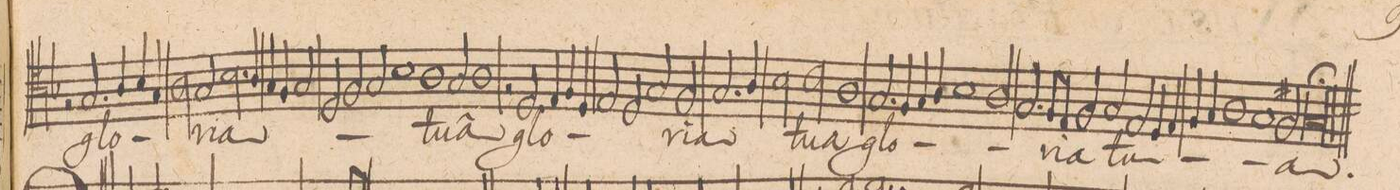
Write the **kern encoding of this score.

**kern	**text
*I"BASSVS.	*
*clefC4	*
*k[b-]	*
*met(C|)	*
*M2/1	*
2rF	.
2.G/	glo-
4A/	.
4B-/	.
4G/	.
=36-	=36-
2A\	.
2G/	-ri-
2.B-\	-a
4A/	.
=37-	=37-
4G/	.
4F/	.
2G/	.
2D/	.
2F/	.
=38-	=38-
2G/	.
1B-	.
1A\	.
=39-	=39-
2G/	tu-
1A	-a
=40-	=40-
2rF	.
2.D/	glo-
4E/	.
4F/	.
4D/	.
=41-	=41-
2E/	.
2D/	.
2G/	.
2F/	-ri-
=42-	=42-
2.G/	-a
4A/	.
2B-\	.
2c\	tu-
=43-	=43-
1A	-a
2.G/	glo-
4F/	.
=44-	=44-
4G/	.
4A/	.
1B-	.
2A/	.
=45-	=45-
2.G/	.
8F/L	-ri-
8E/J	.
2F/	-a
2G/	.
=46-	=46-
2E/	tu-
4D/	.
4E/	.
4F/	.
4G/	.
1A\	.
=47-	=47-
1G	.
2F#X/	.
=48-	=48-
0G;>	-a.
*-	*-
